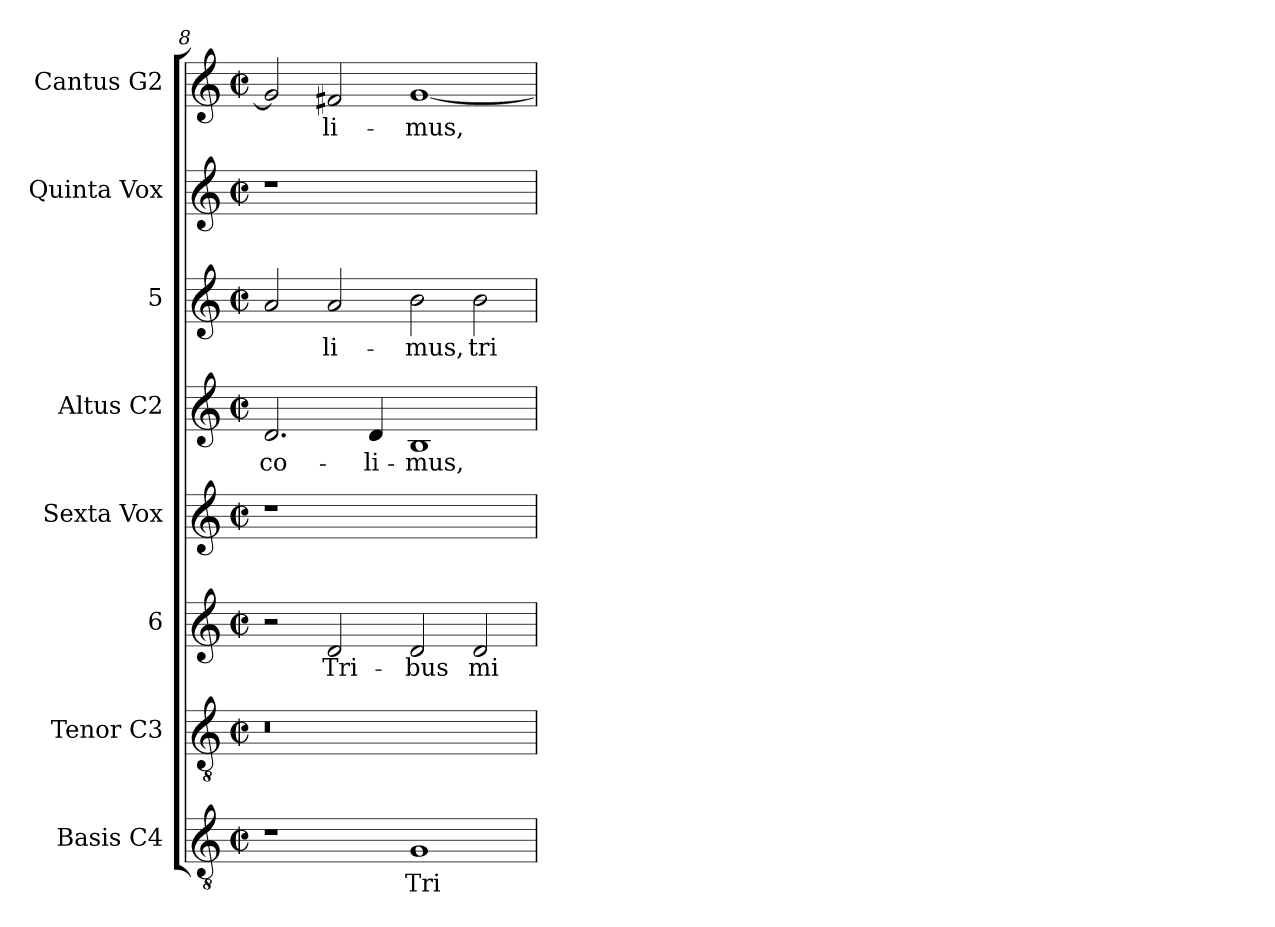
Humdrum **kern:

**kern	**text	**kern	**kern	**text	**kern	**kern	**text	**kern	**text	**kern	**kern	**text
*part8	*part8	*part7	*part6	*part6	*part5	*part4	*part4	*part3	*part3	*part2	*part1	*part1
*staff8	*staff8	*staff7	*staff6	*staff6	*staff5	*staff4	*staff4	*staff3	*staff3	*staff2	*staff1	*staff1
*I"Basis  C4	*	*I"Tenor  C3	*I"6	*	*I"Sexta  Vox	*I"Altus  C2	*	*I"5	*	*I"Quinta  Vox	*I"Cantus  G2	*
*I'B	*	*I'T	*	*	*	*I'A	*	*	*	*	*I'C	*
*clefGv2	*	*clefGv2	*clefG2	*	*clefG2	*clefG2	*	*clefG2	*	*clefG2	*clefG2	*
*k[]	*	*k[]	*k[]	*	*k[]	*k[]	*	*k[]	*	*k[]	*k[]	*
*C:	*	*C:	*C:	*	*C:	*C:	*	*C:	*	*C:	*C:	*
*M2/2	*	*M2/2	*M2/2	*	*M2/2	*M2/2	*	*M2/2	*	*M2/2	*M2/2	*
*met(c|)	*	*met(c|)	*met(c|)	*	*met(c|)	*met(c|)	*	*met(c|)	*	*met(c|)	*met(c|)	*
=8	=8	=8	=8	=8	=8	=8	=8	=8	=8	=8	=8	=8
!	!	!	!	!	!	!	!LO:LY:b:cj	!	!LO:LY:b:cj	!	!	!LO:LY:b:cj
1r	.	0r	2r	.	1r	2.d/	co-	2a/	--	1r	2g/]	--
!	!	!	!	!LO:LY:b:cj	!	!	!	!	!LO:LY:b:cj	!	!	!LO:LY:b:cj
.	.	.	2d/	Tri-	.	.	.	2a/	-li-	.	2f#X/	-li-
!	!	!	!	!	!	!	!LO:LY:b:cj	!	!	!	!	!
.	.	.	.	.	.	4d/	-li-	.	.	.	.	.
!	!LO:LY:b:cj	!	!	!LO:LY:b:cj	!	!	!LO:LY:b:cj	!	!LO:LY:b:cj	!	!	!LO:LY:b:cj
1G	Tri-	.	2d/	-bus	1ryy	1B	-mus,	2b\	-mus,	1ryy	[<1g	-mus,
!	!	!	!	!LO:LY:b:cj	!	!	!	!	!LO:LY:b:cj	!	!	!
.	.	.	2d/	mi-	.	.	.	2b\	tri-	.	.	.
=	=	=	=	=	=	=	=	=	=	=	=	=
*-	*-	*-	*-	*-	*-	*-	*-	*-	*-	*-	*-	*-
